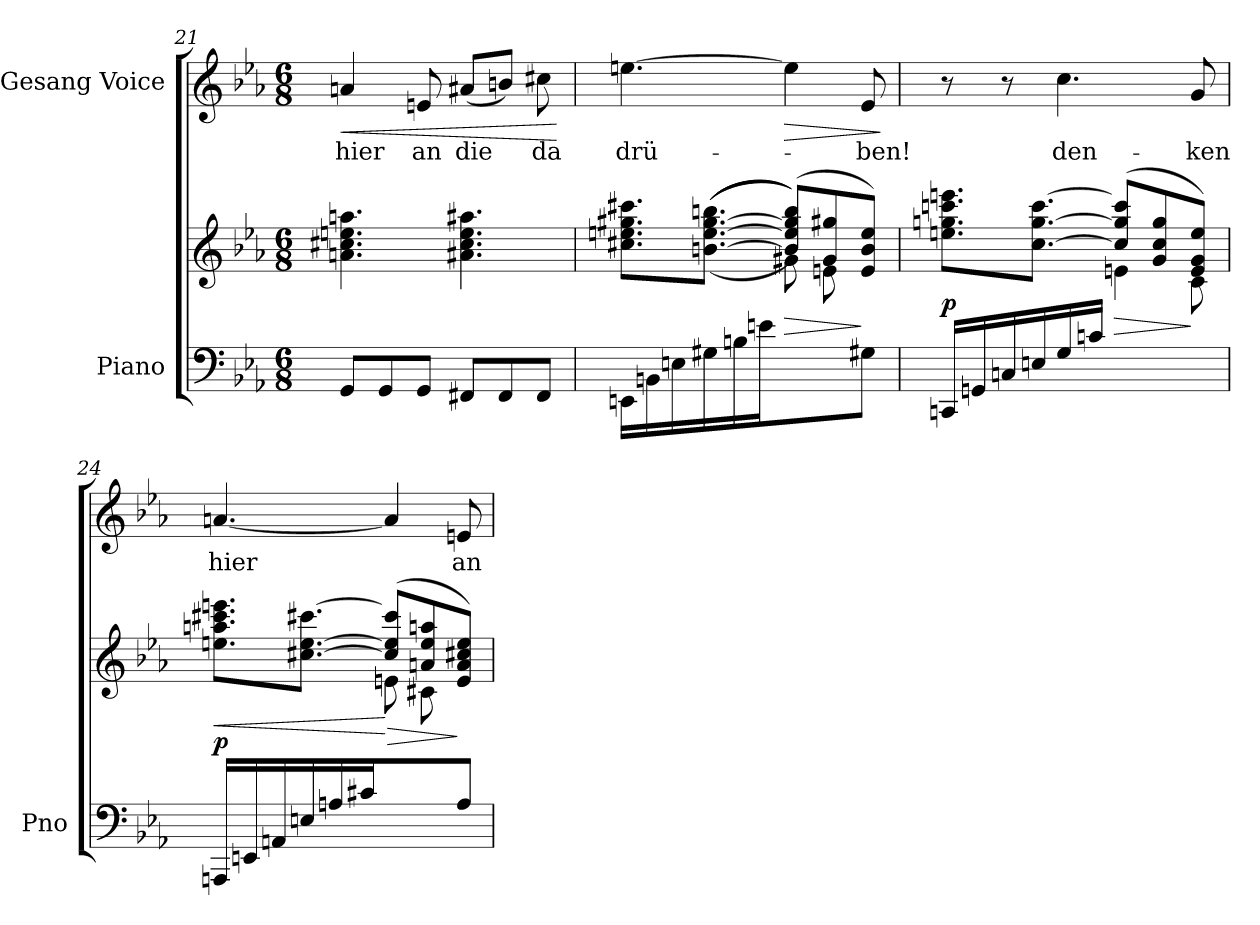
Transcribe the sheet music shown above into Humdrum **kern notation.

**kern	**kern	**dynam	**kern	**text	**dynam
*part2	*part2	*part2	*part1	*part1	*part1
*staff3	*staff2	*staff2/3	*staff1	*staff1	*staff1
*I"Piano	*	*	*I"Gesang Voice	*	*
*I'Pno	*	*	*	*	*
*clefF4	*clefG2	*	*clefG2	*	*
*k[b-e-a-]	*k[b-e-a-]	*	*k[b-e-a-]	*	*
*M6/8	*M6/8	*	*M6/8	*	*
=21	=21	=21	=21	=21	=21
!	!	!	!	!LO:LY:b	!LO:HP:b
8GG/L	4.an\ 4.cc#X\ 4.een\ 4.aan\	.	4an/	hier	<
8GG/	.	.	.	.	.
!	!	!	!	!LO:LY:b	!
8GG/J	.	.	8en/	an	.
!	!	!	!	!LO:LY:b	!
8FF#X/L	4.a#X\ 4.cc#\ 4.ee\ 4.aa#X\	.	(8a#X/L	die	.
8FF#/	.	.	8bn/J)	.	.
!	!	!	!	!LO:LY:b	!
8FF#/J	.	.	8cc#X\	da	.
.	.	.	.	.	[
=22	=22	=22	=22	=22	=22
*	*^	*	*	*	*
!	!	!	!	!	!LO:LY:b	!
16EEn\LL	8.cc#X\ 8.een\ 8.gg#X\ 8.ccc#X\L	4.ryy	.	[4.een\	drü-	.
16BBn\	.	.	.	.	.	.
16En\	.	.	.	.	.	.
16G#X\	(((([8.bn\ [8.ee\ [8.gg#\ 8.bbn\J	.	.	.	.	.
16Bn\	.	.	.	.	.	.
16en\JJ	.	.	.	.	.	.
!	!	!	!LO:HP:b	!	!	!LO:HP:b
4ryy	(>8b/] 8ee/] 8gg#/] 8bb/L))))	8g#X\L	>	4ee\]	.	>
.	8g#/ 8gg#X/	8en\	.	.	.	.
!	!	!	!	!	!LO:LY:b	!
8G#X/J	8e/ 8b/ 8ee/J)	8ryy	]	8e-/	-ben!	.
*	*v	*v	*	*	*	*
.	.	.	.	.	]
!!LO:PB:g=z
=23	=23	=23	=23	=23	=23
*	*^	*	*	*	*
!	!	!	!LO:DY:a=2	!	!	!
16CCn/LL	8.een\ 8.ggn\ 8.cccn\ 8.eeen\L	4.ryy	p	8r	.	.
16GGn/	.	.	.	.	.	.
16Cn/	.	.	.	8r	.	.
16En/	[>8.cc\ [>8.gg\ [>8.ccc\J	.	.	.	.	.
!	!	!	!	!	!LO:LY:b	!
16G/	.	.	.	4.cc\	den-	.
16cn/JJ	.	.	.	.	.	.
!	!	!	!LO:HP:b	!	!	!
4ryy	(8cc/] 8gg/] 8ccc/]L	4en\	>	.	.	.
.	8g/ 8cc/ 8gg/	.	.	.	.	.
!	!	!	!	!	!LO:LY:b	!
8ryy	8e/ 8g/ 8ee/J)	8c\	]	8g/	-ken	.
=24	=24	=24	=24	=24	=24	=24
!	!	!	!LO:HP:b	!	!LO:LY:b	!
!	!	!	!LO:DY:n=1:a=2	!	!	!
16AAAn/LL	8.een\ 8.aan\ 8.ccc#X\ 8.eeen\L	4.ryy	< p	[4.an/	hier	.
16EEn/	.	.	.	.	.	.
16AAn/	.	.	.	.	.	.
16En/	[>8.cc#X\ [8.ee\ [8.ccc#X\J	.	.	.	.	.
16An/	.	.	.	.	.	.
16c#X/JJ	.	.	.	.	.	.
!	!	!	!LO:HP:n=1:b	!	!	!
4ryy	(>8cc#/] 8ee/] 8ccc#/]L	8en\L	[ >	4a/]	.	.
.	8an/ 8ee/ 8aan/	8c#X\	.	.	.	.
!	!	!	!	!	!LO:LY:b	!
8A/J	8e/ 8a/ 8cc#X/ 8ee/J)	8ryy	]	8en/	an	.
*	*v	*v	*	*	*	*
=	=	=	=	=	=
*-	*-	*-	*-	*-	*-
